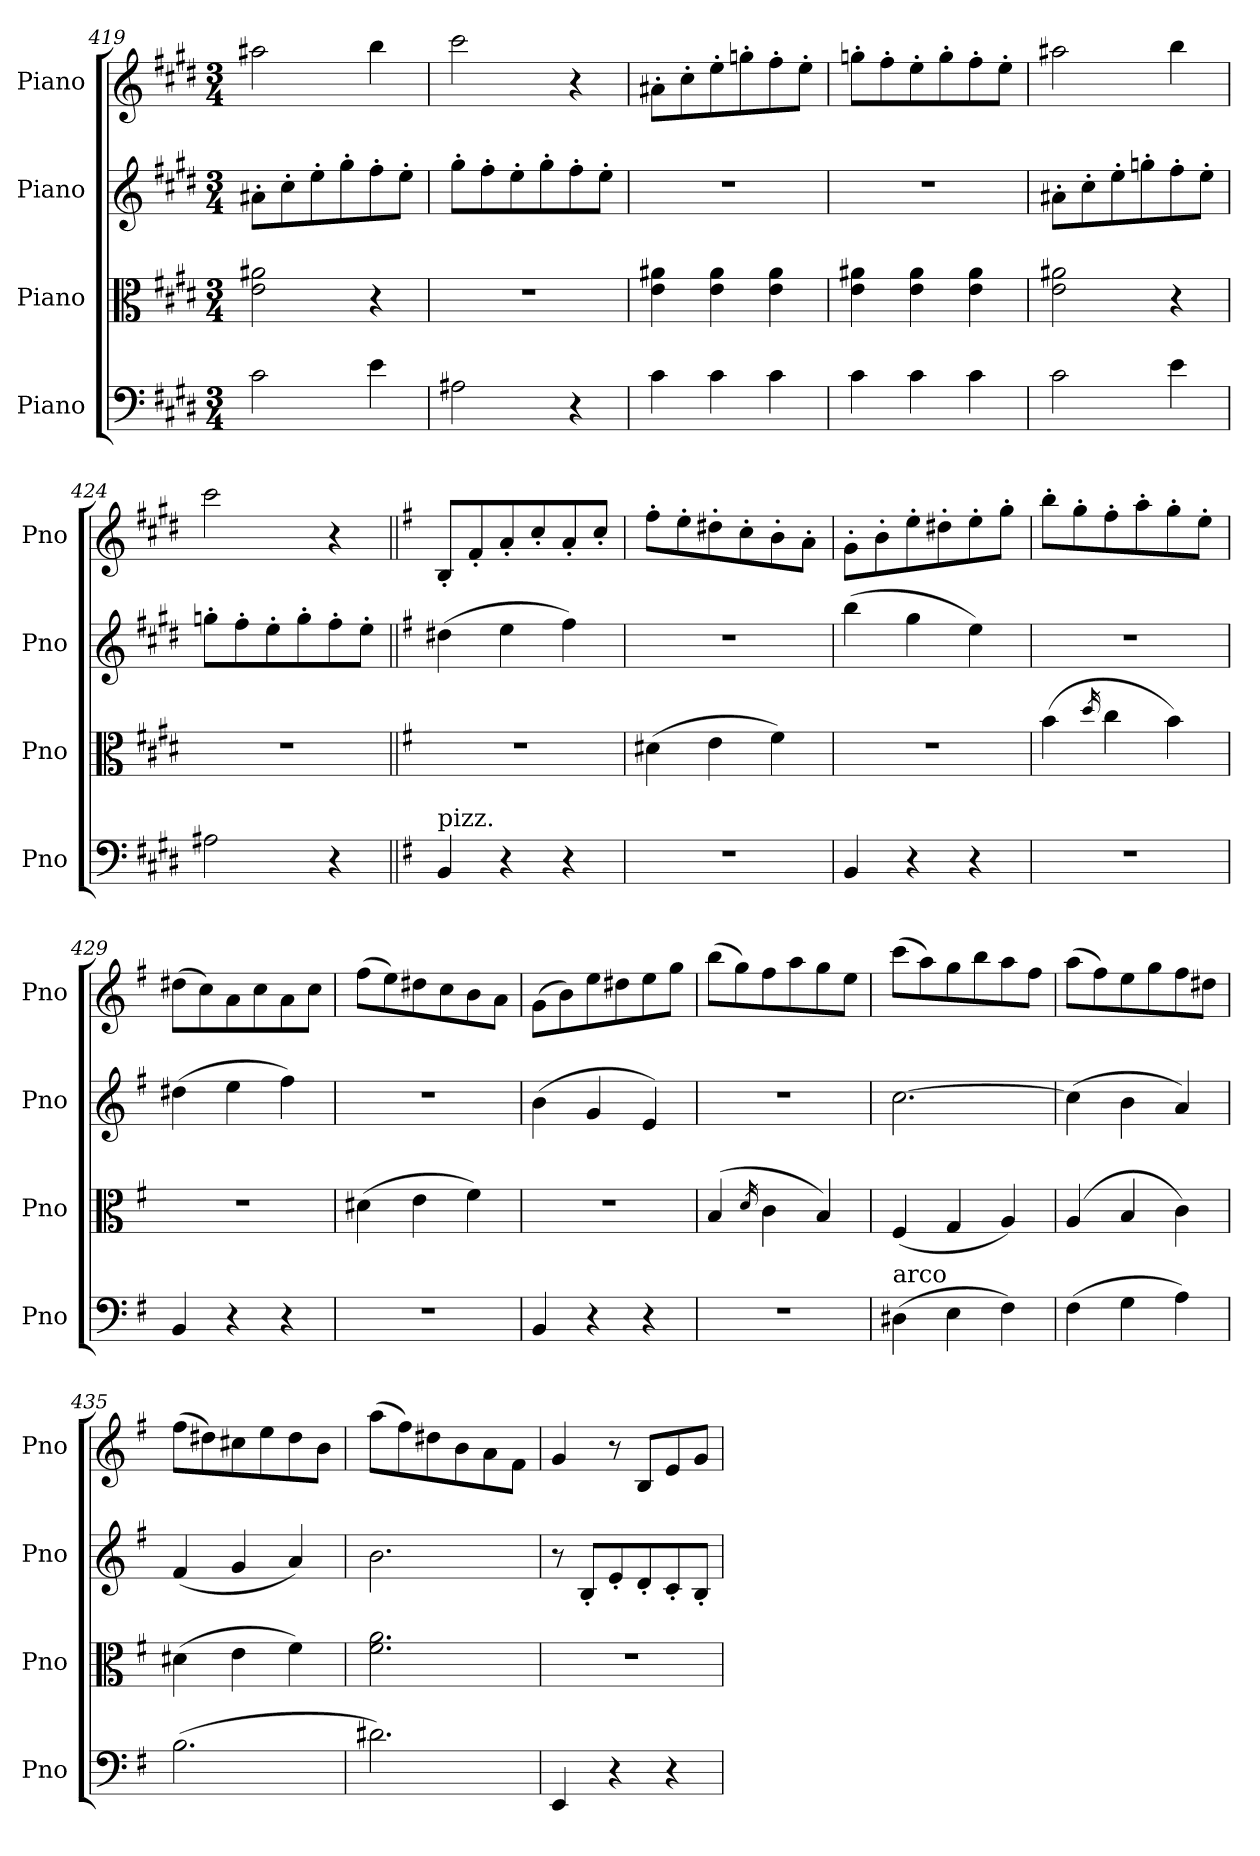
**kern	**kern	**kern	**kern
*part4	*part3	*part2	*part1
*staff4	*staff3	*staff2	*staff1
*I"Piano	*I"Piano	*I"Piano	*I"Piano
*I'Pno	*I'Pno	*I'Pno	*I'Pno
*clefF4	*clefC3	*clefG2	*clefG2
*k[f#c#g#d#]	*k[f#c#g#d#]	*k[f#c#g#d#]	*k[f#c#g#d#]
*M3/4	*M3/4	*M3/4	*M3/4
=419	=419	=419	=419
2c#\	2e\ 2a#X\	8a#X'\L	2aa#X\
.	.	8cc#'\	.
.	.	8ee'\	.
.	.	8gg#'\	.
4e\	4r	8ff#'\	4bb\
.	.	8ee'\J	.
=420	=420	=420	=420
2A#X\	2.r	8gg#'\L	2ccc#\
.	.	8ff#'\	.
.	.	8ee'\	.
.	.	8gg#'\	.
4r	.	8ff#'\	4r
.	.	8ee'\J	.
=421	=421	=421	=421
4c#\	4e\ 4a#X\	2.r	8a#X'\L
.	.	.	8cc#'\
4c#\	4e\ 4a#\	.	8ee'\
.	.	.	8ggn'\
4c#\	4e\ 4a#\	.	8ff#'\
.	.	.	8ee'\J
=422	=422	=422	=422
4c#\	4e\ 4a#X\	2.r	8ggn'\L
.	.	.	8ff#'\
4c#\	4e\ 4a#\	.	8ee'\
.	.	.	8gg'\
4c#\	4e\ 4a#\	.	8ff#'\
.	.	.	8ee'\J
=423	=423	=423	=423
2c#\	2e\ 2a#X\	8a#X'\L	2aa#X\
.	.	8cc#'\	.
.	.	8ee'\	.
.	.	8ggn'\	.
4e\	4r	8ff#'\	4bb\
.	.	8ee'\J	.
=424	=424	=424	=424
2A#X\	2.r	8ggn'\L	2ccc#\
.	.	8ff#'\	.
.	.	8ee'\	.
.	.	8gg'\	.
4r	.	8ff#'\	4r
.	.	8ee'\J	.
=425||	=425||	=425||	=425||
*k[f#]	*k[f#]	*k[f#]	*k[f#]
!LO:TX:a:t=pizz.	!	!	!
4BB/	2.r	(4dd#X\	8B'/L
.	.	.	8f#'/
4r	.	4ee\	8a'/
.	.	.	8cc'/
4r	.	4ff#\)	8a'/
.	.	.	8cc'/J
=426	=426	=426	=426
2.r	(4d#X\	2.r	8ff#'\L
.	.	.	8ee'\
.	4e\	.	8dd#X'\
.	.	.	8cc'\
.	4f#\)	.	8b'\
.	.	.	8a'\J
=427	=427	=427	=427
4BB/	2.r	(4bb\	8g'\L
.	.	.	8b'\
4r	.	4gg\	8ee'\
.	.	.	8dd#X'\
4r	.	4ee\)	8ee'\
.	.	.	8gg'\J
=428	=428	=428	=428
2.r	(4b\	2.r	8bb'\L
.	.	.	8gg'\
.	16qdd/	.	.
.	4cc\	.	8ff#'\
.	.	.	8aa'\
.	4b\)	.	8gg'\
.	.	.	8ee'\J
=429	=429	=429	=429
4BB/	2.r	(4dd#X\	(8dd#X\L
.	.	.	8cc\)
4r	.	4ee\	8a\
.	.	.	8cc\
4r	.	4ff#\)	8a\
.	.	.	8cc\J
=430	=430	=430	=430
2.r	(4d#X\	2.r	(8ff#\L
.	.	.	8ee\)
.	4e\	.	8dd#X\
.	.	.	8cc\
.	4f#\)	.	8b\
.	.	.	8a\J
=431	=431	=431	=431
4BB/	2.r	(4b\	(8g\L
.	.	.	8b\)
4r	.	4g/	8ee\
.	.	.	8dd#X\
4r	.	4e/)	8ee\
.	.	.	8gg\J
=432	=432	=432	=432
2.r	(4B/	2.r	(8bb\L
.	.	.	8gg\)
.	16qd/	.	.
.	4c\	.	8ff#\
.	.	.	8aa\
.	4B/)	.	8gg\
.	.	.	8ee\J
=433	=433	=433	=433
!LO:TX:a:t=arco	!	!	!
(4D#X\	(4F#/	[2.cc\	(8ccc\L
.	.	.	8aa\)
4E\	4G/	.	8gg\
.	.	.	8bb\
4F#\)	4A/)	.	8aa\
.	.	.	8ff#\J
=434	=434	=434	=434
(4F#\	(4A/	(4cc\]	(8aa\L
.	.	.	8ff#\)
4G\	4B/	4b\	8ee\
.	.	.	8gg\
4A\)	4c\)	4a/)	8ff#\
.	.	.	8dd#X\J
=435	=435	=435	=435
(2.B\	(4d#X\	(4f#/	(8ff#\L
.	.	.	8dd#X\)
.	4e\	4g/	8cc#X\
.	.	.	8ee\
.	4f#\)	4a/)	8dd#\
.	.	.	8b\J
=436	=436	=436	=436
2.d#X\)	2.f#\ 2.a\	2.b\	(8aa\L
.	.	.	8ff#\)
.	.	.	8dd#X\
.	.	.	8b\
.	.	.	8a\
.	.	.	8f#\J
=437	=437	=437	=437
4EE/	2.r	8r	4g/
.	.	8B'/L	.
4r	.	8e'/	8r
.	.	8d'/	8B/L
4r	.	8c'/	8e/
.	.	8B'/J	8g/J
=	=	=	=
*-	*-	*-	*-
